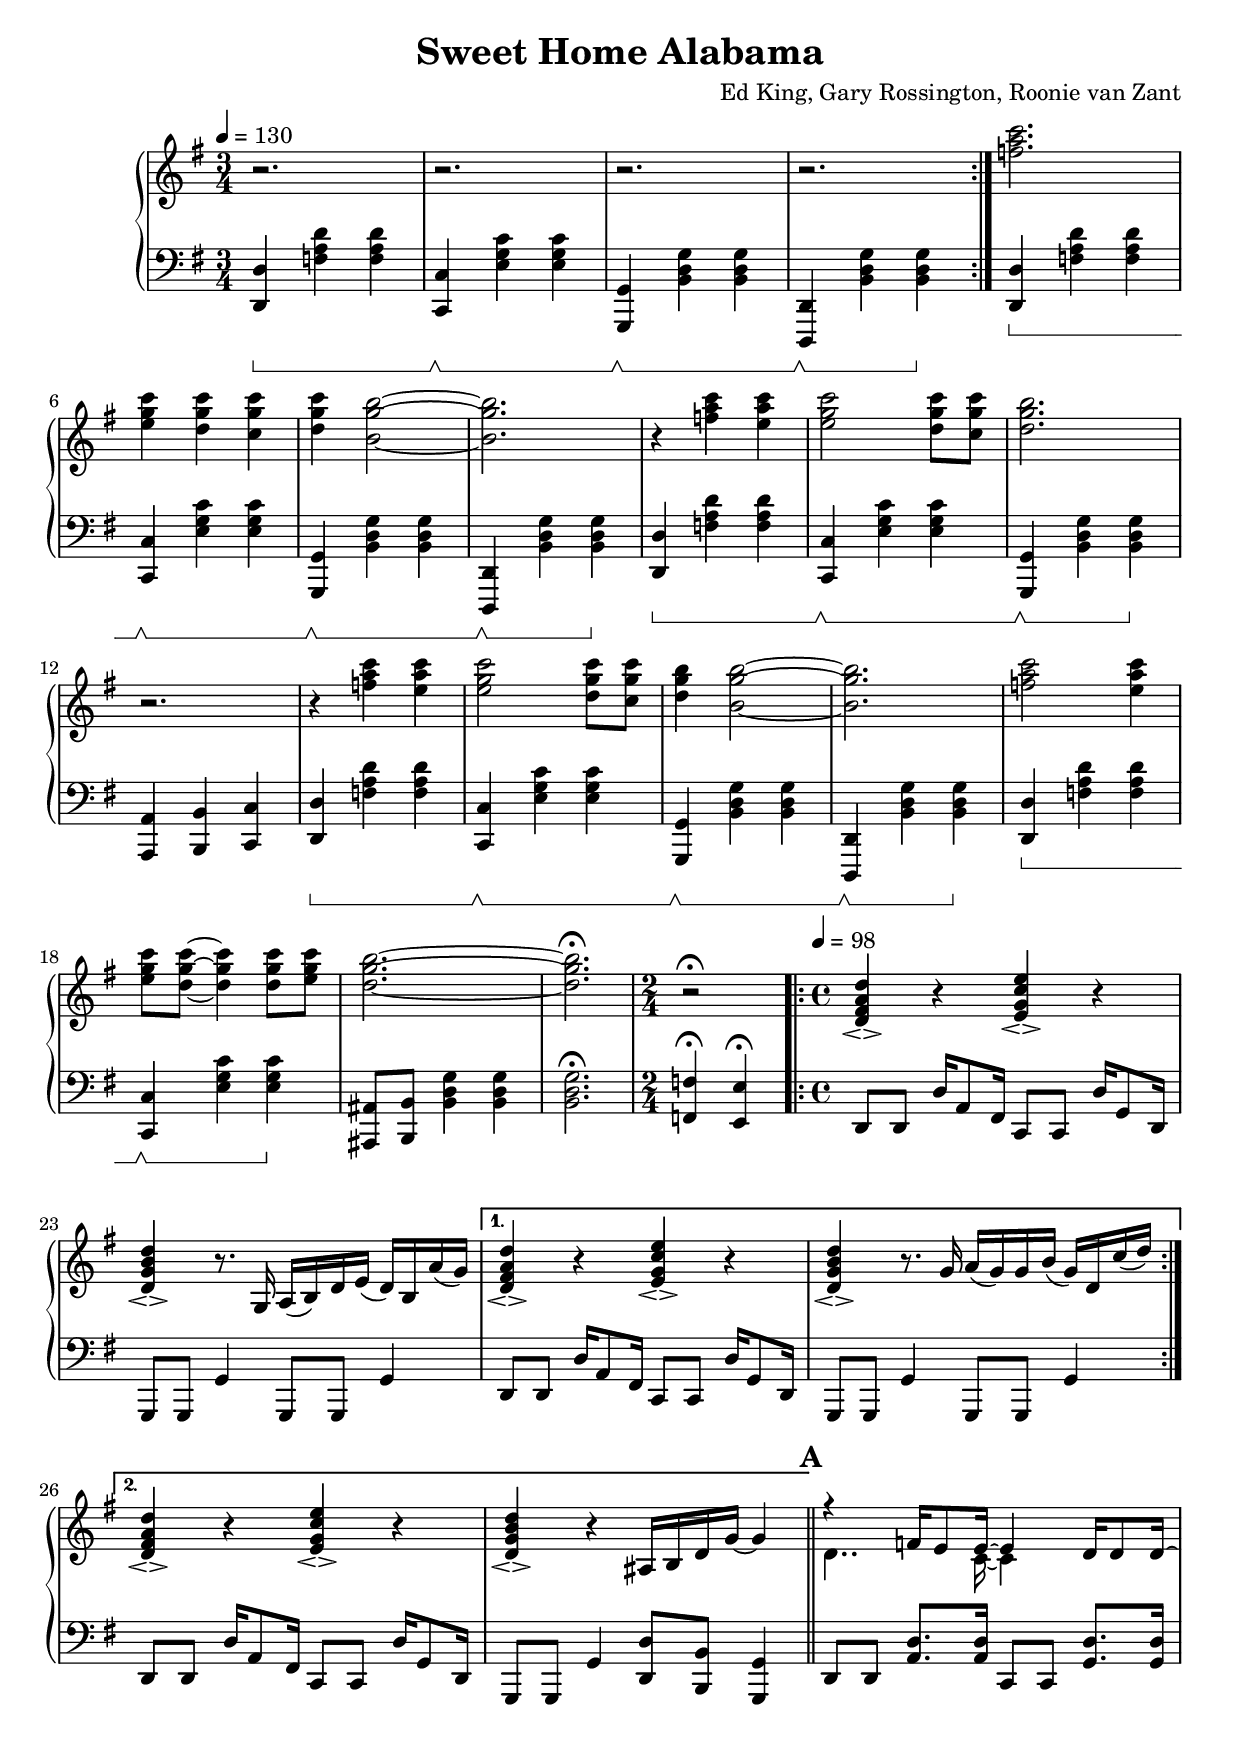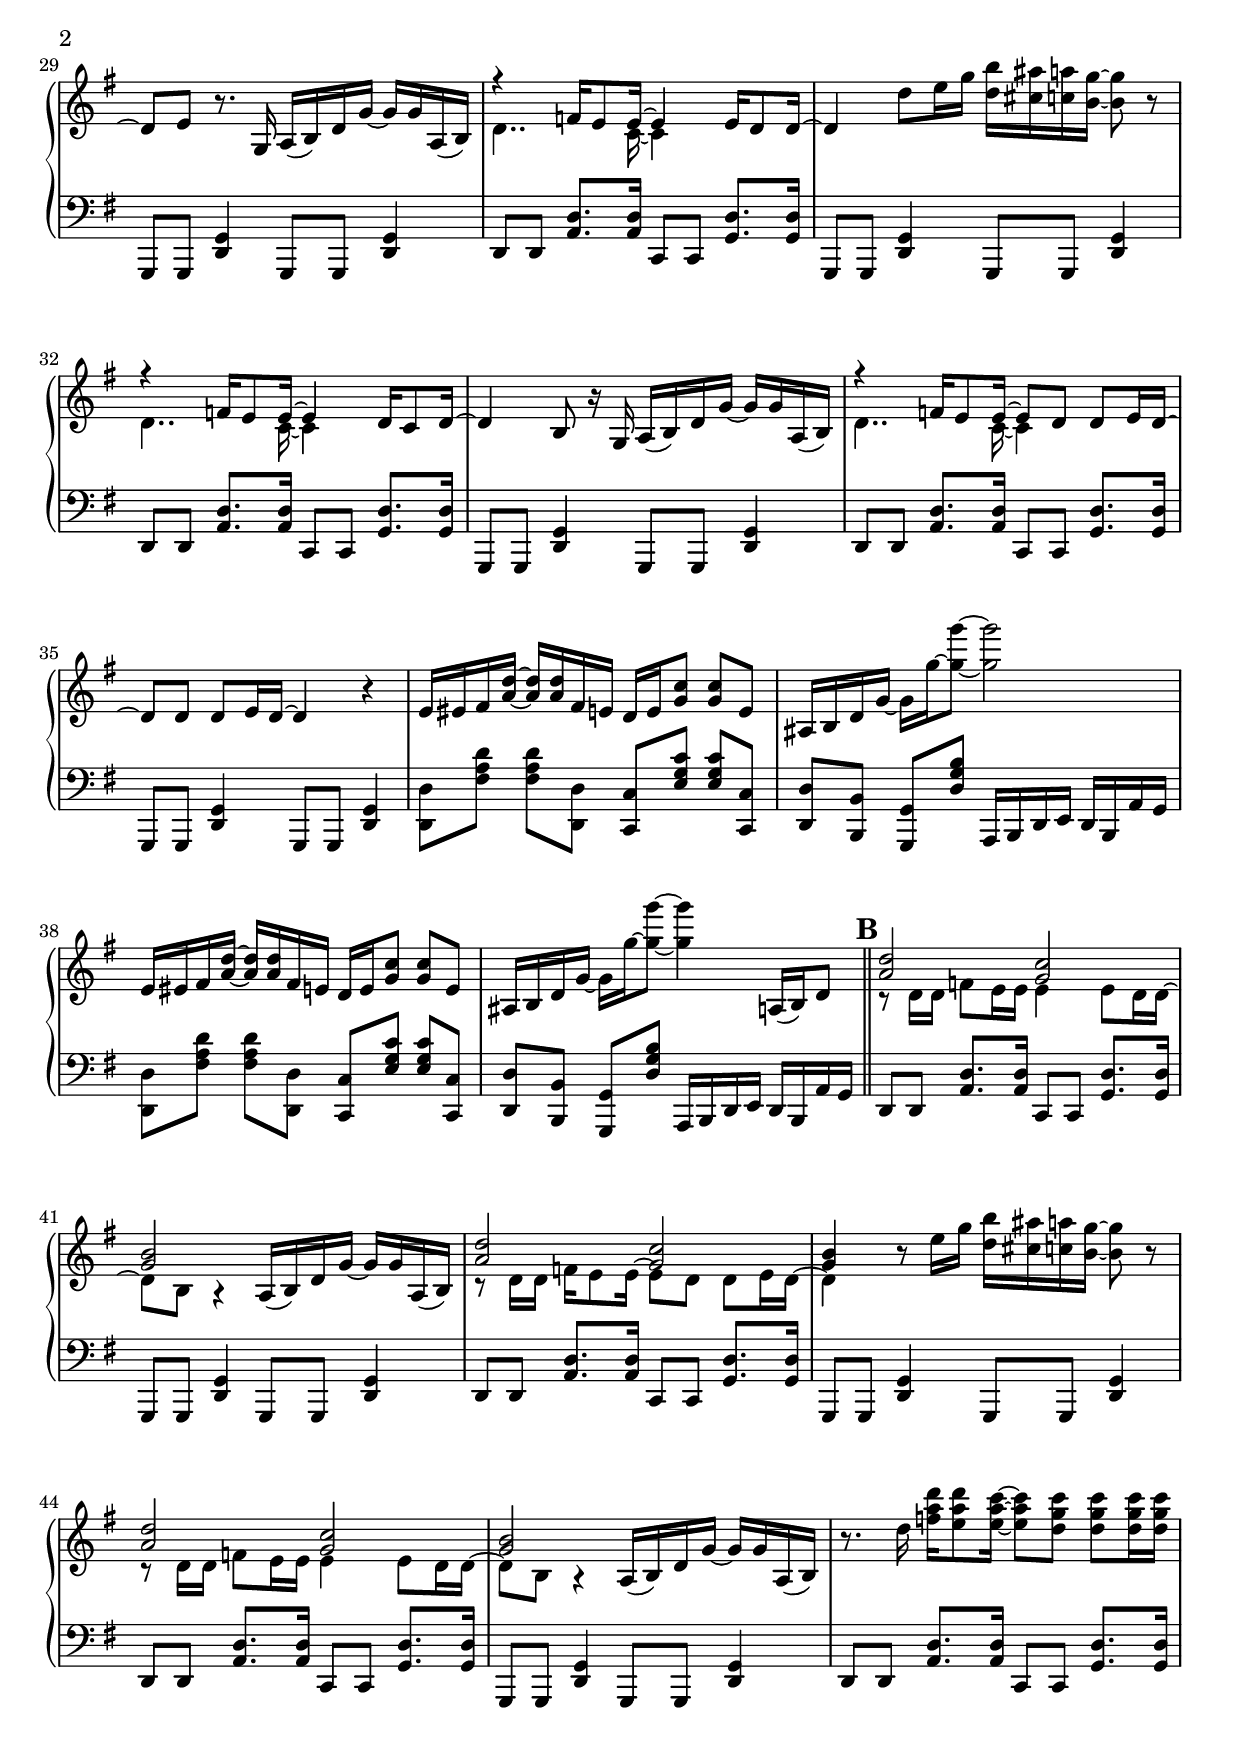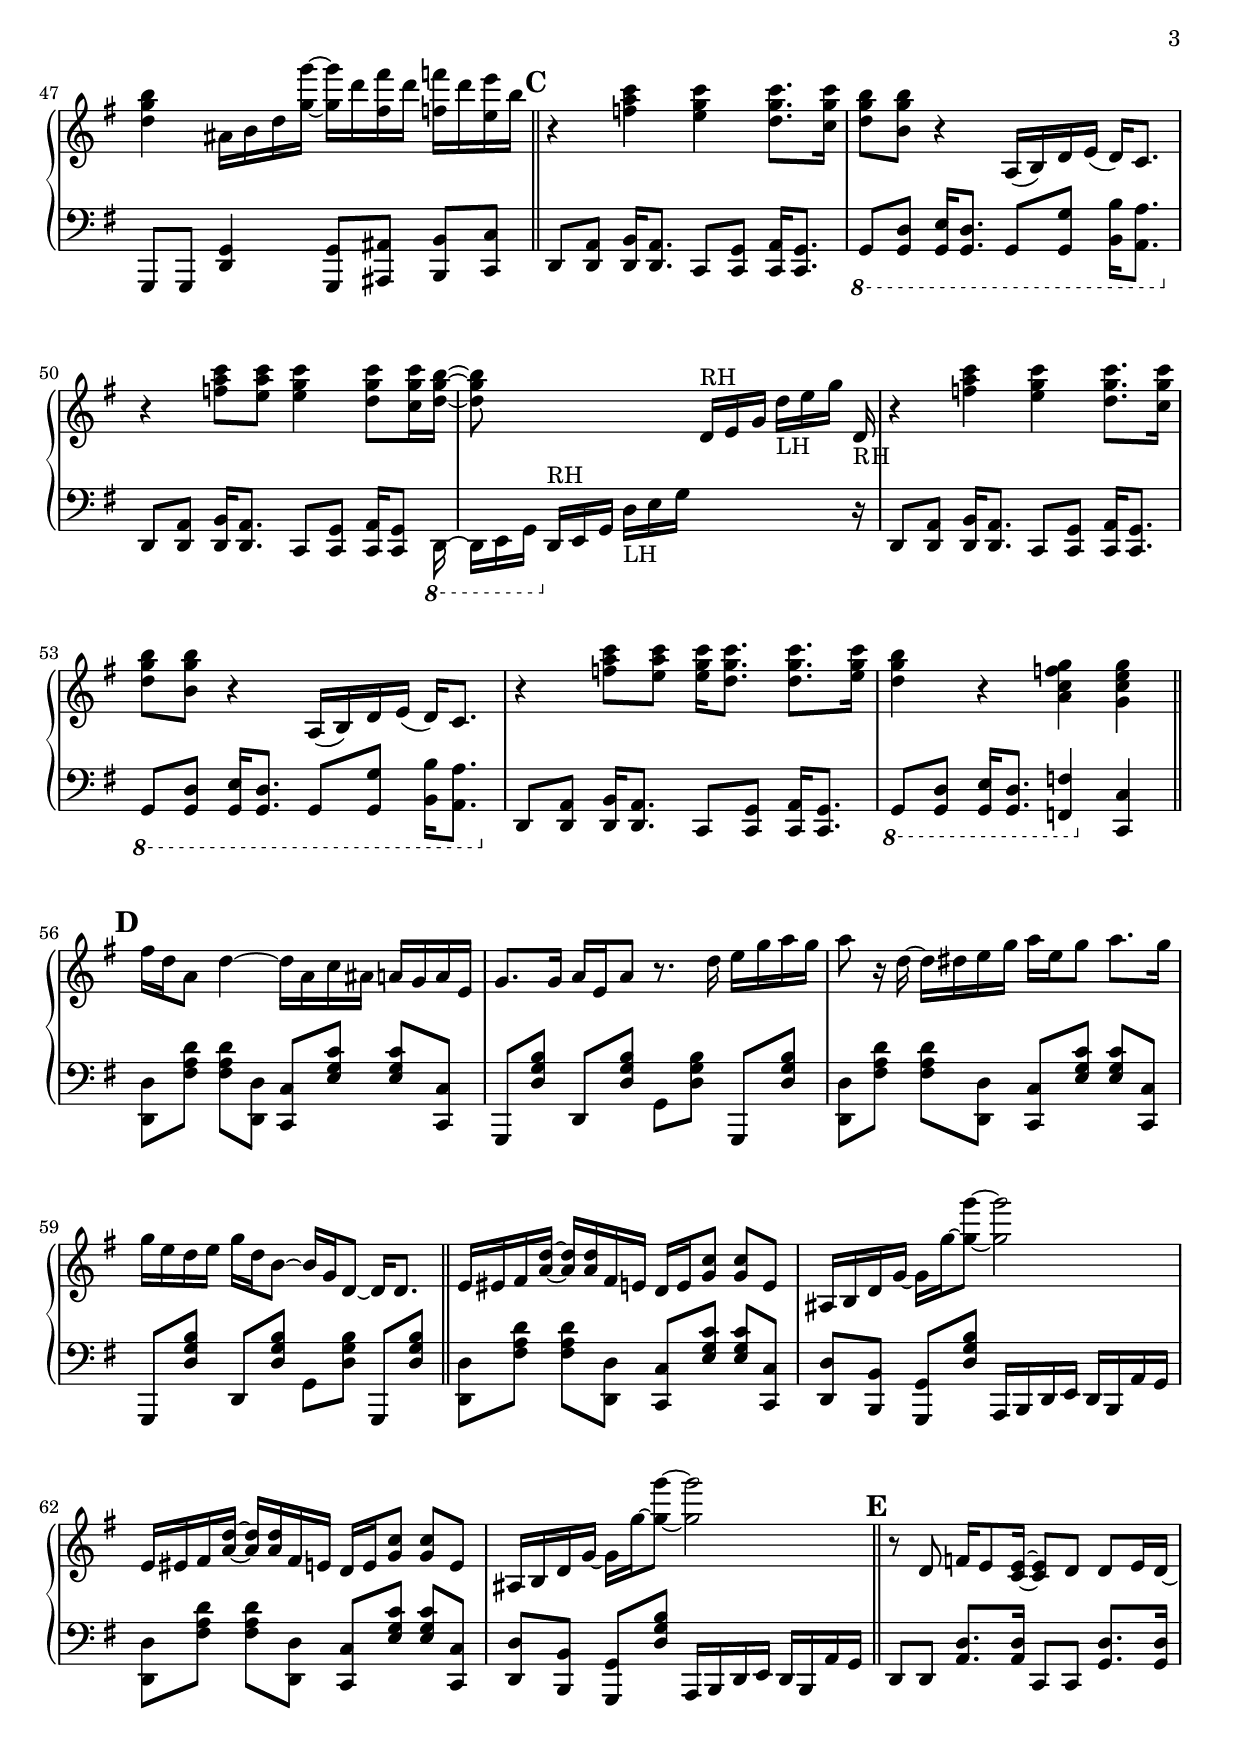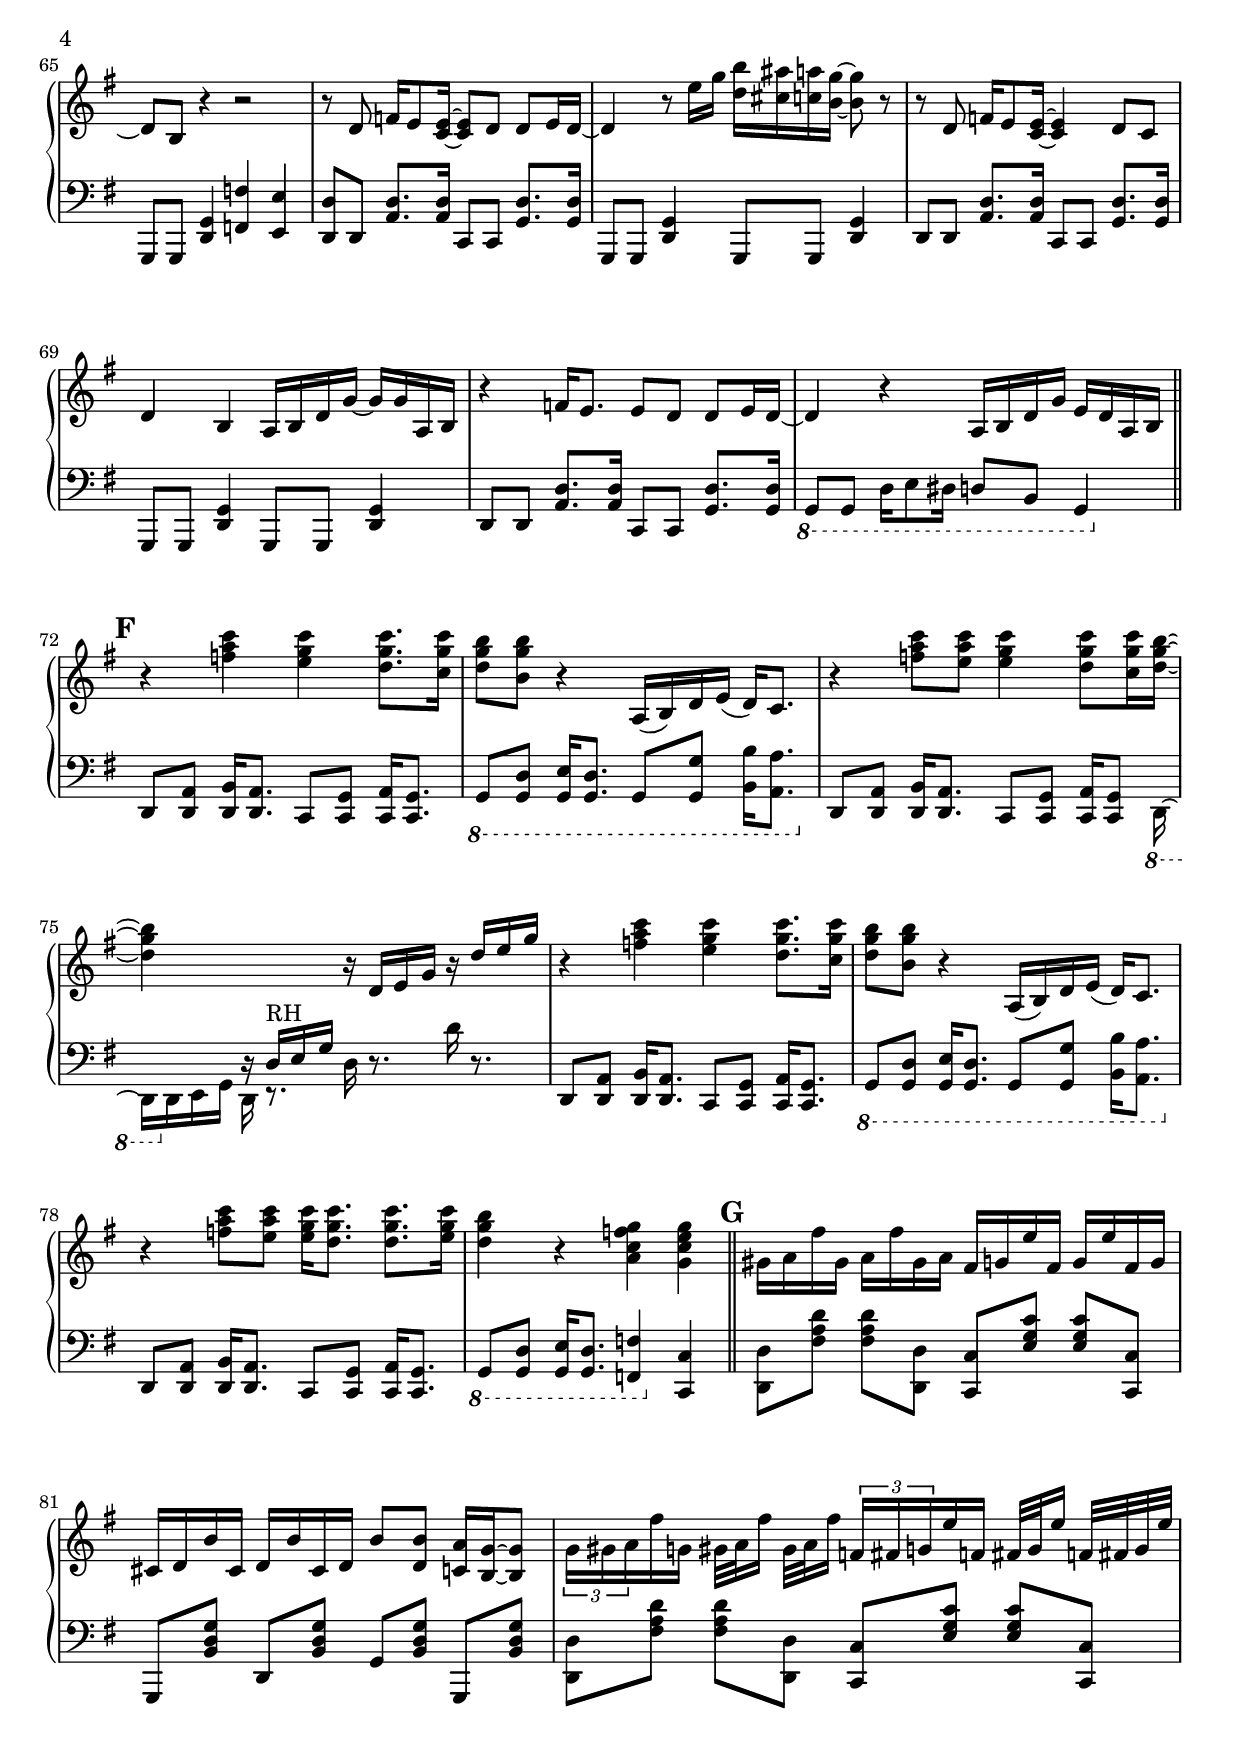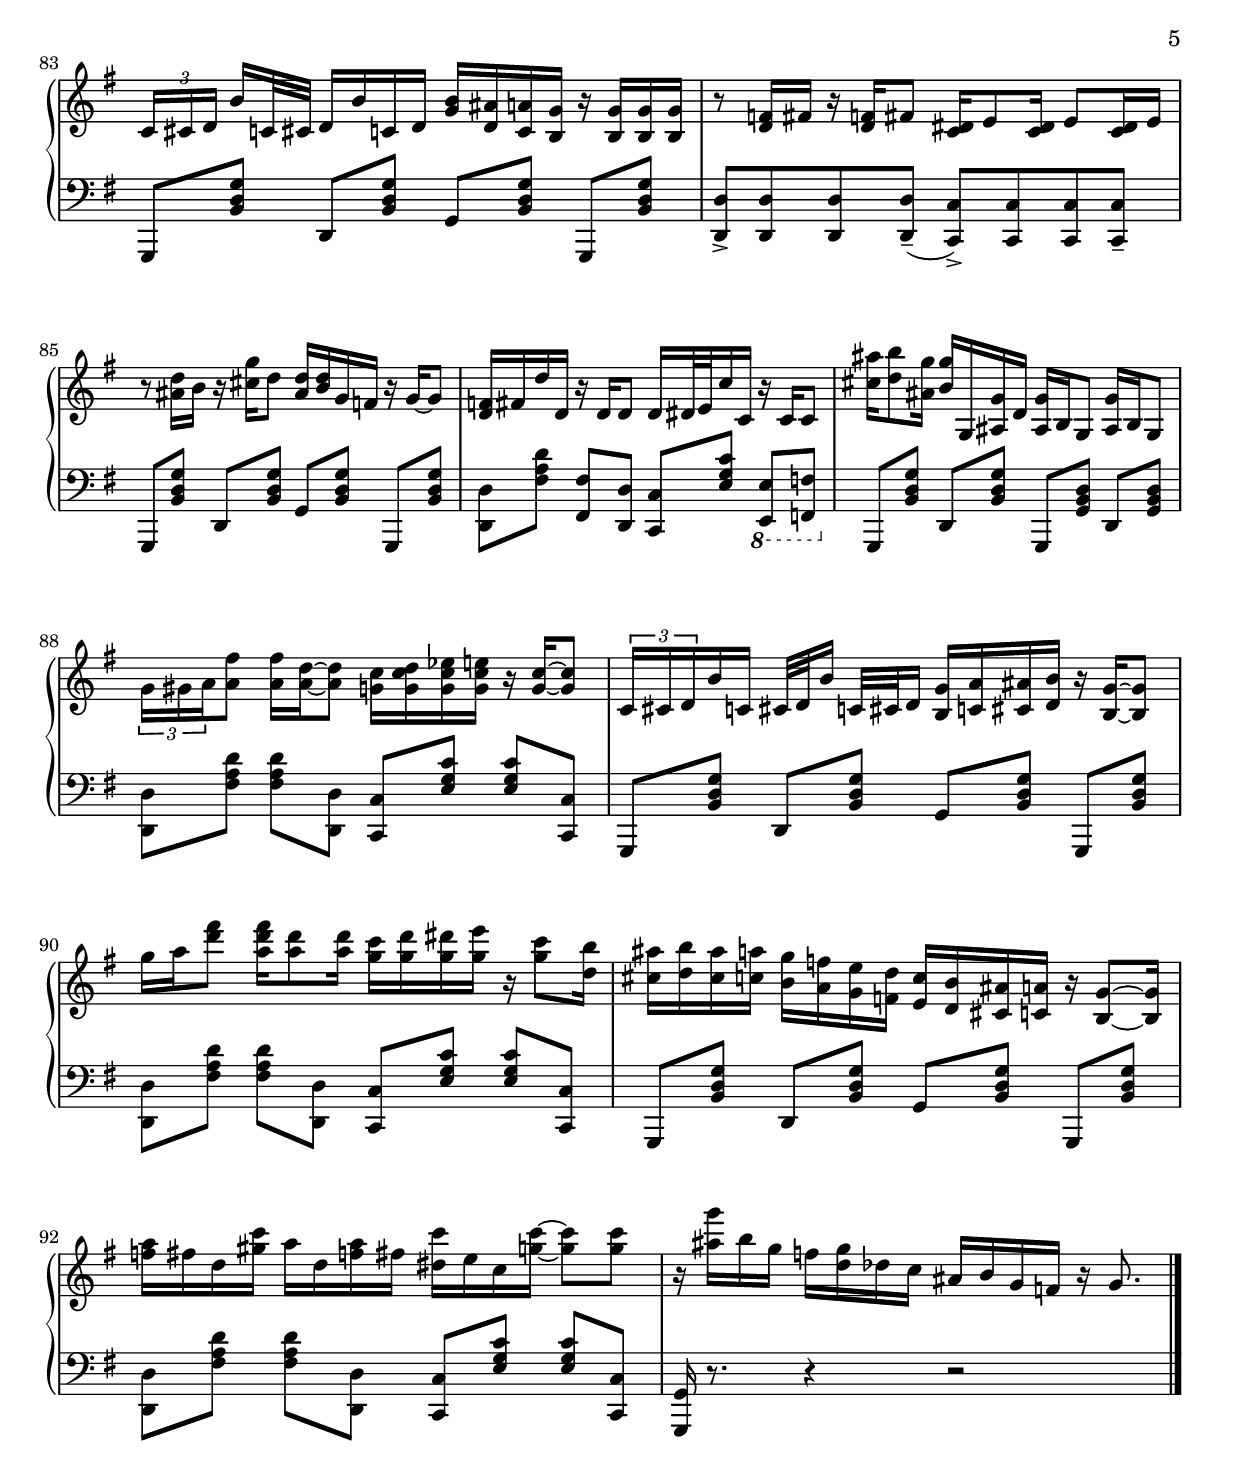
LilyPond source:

\version "2.18.2"

\header {
  title = "Sweet Home Alabama"
  composer = "Ed King, Gary Rossington, Roonie van Zant"
}

\score {
  \relative c'' {
    \new PianoStaff
    <<
  
      \new Staff = "up" {
	\clef treble
	\key g \major
	\tempo 4 = 130

				%Waltz intro RH
	\time 3/4
	\repeat volta 2 {r2. r2. r2. r2.}
	<f a c>2.
	<e g c>4 <d g c> <c g' c>
	<d g c> <b g' b>2~ <b g' b>2.
	r4 <f' a c>4 <e a c>
	<e g c>2 <d g c>8 <c g' c>
	<d g b>2. r2.
	r4 <f a c>4 <e a c>
	<e g c>2 <d g c>8 <c g' c>
	<d g b>4 <b g' b>2~ <b g' b>2.
	<f' a c>2 <e a c>4
	<e g c>8 <d g c>8~ <d g c>4 <d g c>8 <e g c>
	<d g b>2.~ <d g b>2.\fermata

	\time 2/4 r2\fermata
				%Intro riff
	\tempo 4 = 98
	\time 4/4
	\repeat volta 2 {
	  <d, fis a d>4\espressivo r <e g c e>\espressivo r
	  <d g b d>\espressivo r8.
	  g,16 a( b) d e( d) b a'( g)}
	\alternative {
	  {<d fis a d>4\espressivo r <e g c e>\espressivo r
	    <d g b d>\espressivo r8.
	    g16 a( g) g b( g) d c'( d)}
	  {<d, fis a d>4\espressivo r <e g c e>\espressivo r
	    <d g b d>\espressivo r
	    ais16 b d g~ g4}}
	
				%First verse RH
	\bar "||" \mark \default
	<<
	  {r4 f16 e8 e16~ e4 d16 d8 d16~ d8[ e]} % Big wheels keep on turnin'
	  \\
	  {\stemDown d4.. c16~ c4}
	>>
	r8. g16
	a16( b) d g~ g g a,( b) %guitar riff
	<<
	  {r4 f'16 e8 e16~ e4 e16 d8 d16~ d4} %Carry me home to see my kin
	  \\
	  {\stemDown d4.. c16~ c4}
	>>
	d'8 e16 g <d b'>16 <cis ais'> <c a'> <b g'>~ <b g'>8 r8
        <<
	  {r4 f16 e8 e16~ e4 d16 c8 d16~ d4 b8} %Singin' songs about the southland
	  \\
	  {\stemDown d4.. c16~ c4}
	>>
	r16 g16
	a16( b) d g~ g g a,( b) %guitar riff
	<<
				%Miss Alabamy once again
				%and I think it's a sin
	  {r4 f'16 e8 e16~ e8 d d e16 d~ d8 d d e16 d~ d4}
	  \\
	  {\stemDown d4.. c16~ c4}
	>>
	r4
	
				%Guitar riff RH
	e16 eis fis <a d>~ <a d> <a d> fis e
	d16 e <g c>8 <g c> e |
	ais,16 b d g~ g16 g'~ <g g'>8~ <g g'>2 |
	e,16 eis fis <a d>~ <a d> <a d> fis e
	d16 e <g c>8 <g c> e |
	ais,16 b d g~ g16 g'~ <g g'>8~ <g g'>4 a,,16( b) d8 |


	
		
				%Second Verse RH
	\bar "||" \mark \default
				%Well I heard Mr Young
				%sing about her
	\new Voice = "first"
	<< \stemUp
	   { <a' d>2 <g c> <g b> s2}
	\new Voice = "second"
	   { \stemDown
	     r8 d16 d f8 e16 e e4 e8 d16 d~ | d8 b r4
	     \stemNeutral
	     a16( b) d g~ g g a,( b) } | >>
				%Well I heard ole Neil put her down
	\new Voice = "first"
	<< \stemUp
	   { <a' d>2 <g c> <g b>4 s4 s2}
	   \new Voice = "second"
	   { \stemDown
	     r8 d16 d f16 e8 e16~ e8 d d e16 d~ | d4 r8
	     \stemNeutral
	     e'16 g
	     <d b'>16 <cis ais'> <c a'> <b g'>~ <b g'>8 r8}>> |

				%Well I hope Neil Young
				%will remember
	\new Voice = "first"
	<< \stemUp
	   { <a d>2 <g c> <g b> s2}
	\new Voice = "second"
	   { \stemDown
	     r8 d16 d f8 e16 e e4 e8 d16 d~ | d8 b r4
	     \stemNeutral
	     a16( b) d g~ g g a,( b) } | >>

				%Southern man don't need him around
				%anyhow
	r8. d'16 <f a d>16 <e a d>8 <e a c>16~ <e a c>8 <d g c>8
	<d g c> <d g c>16 <d g c> |
	<d g b>4 ais16 b d <g g'>~
	<g g'> d' <fis, fis'> d' <f, f'> d' <e, e'> b' 

	
				%Chorus 1
	\bar "||" \mark \default
	r4 <f a c>4 <e g c> <d g c>8. <c g' c>16 %Sweet Home Ala-
	<d g b>8 <b g' b> r4 a,16( b) d e( d) c8. %-bama
	r4 <f' a c>8 <e a c> <e g c>4 <d g c>8 <c g' c>16 <d g b>~ %Where the skies are so
	<d g b>8 %blue
	\change Staff = "down"
	\stemUp
	\skip 16 d,,,16^"RH" [ e g ] \skip 8.
	\change Staff = "up"
	d''16^"RH" [ e g ] \skip 8 \skip 16 d_"RH" |
	
	\stemNeutral
	r4 <f' a c>4 <e g c> <d g c>8. <c g' c>16 %Sweet Home Ala-
	<d g b>8 <b g' b> r4 a,16( b) d e( d) c8. %-bama
	r4 <f' a c>8 <e a c> <e g c>16 <d g c>8. <d g c> <e g c>16 %Lord .. to
	<d g b>4 r4 <a c f g>4 <g c e g> %you
	
				%Guitar solo
	\bar "||" \mark \default
	fis'16 d a8 d4~ d16 a c ais a g a e
	g8. g16 a e a8 r8. d16 e g a g
	a8 r16 d,~ d dis e g a e g8 a8. g16
	g e d e g d b8~ b16 g d8~ d16 d8.

				%Guitar riff RH
	\bar "||"
	e16 eis fis <a d>~ <a d> <a d> fis e
	d16 e <g c>8 <g c> e |
	ais,16 b d g~ g16 g'~ <g g'>8~ <g g'>2 |
	e,16 eis fis <a d>~ <a d> <a d> fis e
	d16 e <g c>8 <g c> e |
	ais,16 b d g~ g16 g'~ <g g'>8~ <g g'>2
	
				%Verse 3
	\bar "||" \mark \default
				%In B'ham they love the governor
	r8 d, f16 e8 <c e>16~ <c e>8 d d e16 d~ |
	d8 b r4 r2
				%Now we all did what we could do
	r8 d f16 e8 <c e>16~ <c e>8 d d e16 d~ |
	d4 r8 e'16 g <d b'>16 <cis ais'> <c a'> <b g'>~ <b g'>8 r8
				%Now Watergate does not bother me
	r8 d, f16 e8 <c e>16~ <c e>4 d8 c |
	d4 b a16 b d g~ g g a, b
				%Does your conscience bother you
	r4 f'16 e8. e8 d d e16 d~ d4 r4
	a16 b d g e d a b
					%Chorus 2
	\bar "||" \mark \default
	r4 <f'' a c>4 <e g c> <d g c>8. <c g' c>16 %Sweet Home Ala-
	<d g b>8 <b g' b> r4 a,16( b) d e( d) c8. %-bama
	r4 <f' a c>8 <e a c> <e g c>4 <d g c>8 <c g' c>16 <d g b>~ %Where the skies are so
	%blue
	<d g b>4
	\stemUp \change Staff = "down"
	r16 d,,^"RH" e g
	\change Staff = "up"
	r16 d' e g
	r16 d' e g
	\stemNeutral
	r4 <f a c>4 <e g c> <d g c>8. <c g' c>16 %Sweet Home Ala-
	<d g b>8 <b g' b> r4 a,16( b) d e( d) c8. %-bama
	r4 <f' a c>8 <e a c> <e g c>16 <d g c>8. <d g c> <e g c>16 %Lord .. to
	<d g b>4 r4 <a c f g>4 <g c e g> %you
	
				%Piano Solo
	\bar "||" \mark \default
	gis16 a fis' gis, a fis' gis, a
	fis g e' fis, g e' fis, g
	cis, d b' cis, d b' cis, d
	b'8 <d, b'> <c a'>16 <b g'>~ <b g'>8
	\tuplet 3/2 {g'16[ gis a} fis'16 g,] gis32[ a fis'16] gis,32 a fis'16
	\tuplet 3/2 {f,16[ fis g} e'16 f,] fis32[ g e'16] f,32 fis g e'
	\tuplet 3/2 {c,16[ cis d]} b'16[ c,32 cis] d16 b' c, d
	<g b>16 <d ais'> <c a'> <b g'> 16r <b g'>16 <b g'> <b g'>
	r8 <d f>16 fis16 r <d f>16 fis8 <c dis>16 e8 <c dis>16 e8 <c dis>16 e
	r8 <ais d>16 b r16 <cis g'> d8 <ais d>16 <b d> g f r g~ g8
	<d f>16 fis d' d, r16 d d8 d16 dis32 e c'16 c, r16 c c8
	<cis' ais'>16 <d b'>8 <ais g'>16 <b g'> g, <ais g'> d
	<ais g'> b g8 <ais g'>16 b g8
	\tuplet 3/2 {g'16 gis a} <a fis'>8 <a fis'>16 <a d>~ <a d>8
	<g c>16 <g c d> <g c es> <g c e> 16r <g c>~ <g c>8
	\tuplet 3/2 {c,16 cis d} b' c, cis32[ d b'16] c,32[ cis d16]
	<b g'>16 <c a'> <cis ais'> <d b'> r16 <b g'>16~ <b g'>8
	g''16 a <d fis>8 <a d fis>16 <a d>8 <a d>16
	<g c>16 <g d'> <g dis'> <g e'> r16 <g c>8 <d b'>16
	<cis ais'>16 <d b'> <cis ais'> <c a'> <b g'> <a f'> <g e'> <f d'>
	<e c'> <d b'> <cis ais'> <c a'> r16 <b g'>8~ <b g'>16
	<f'' a>16 fis d <gis c> a d, <f a> fis <dis c'> e c <g' c>~ <g c>8 <g c>
	r16 <ais g'> b g f <d g> des c ais b g f r16 g8.
	
	\bar "|." %Ending bar mark
      }

				%Left Hand
      
      \new Staff = "down" {
	\clef "bass"
	\key g \major

				%Waltz intro LH
	\time 3/4
	\set Staff.pedalSustainStyle = #'bracket
	\repeat volta 2 {
	  <d,, d'>4\sustainOn <f' a d> <f a d>
	  <c, c'>\sustainOff \sustainOn <e' g c> <e g c>
	  <g,, g'>\sustainOff \sustainOn <b' d g> <b d g> 
	  <d,, d'>\sustainOff \sustainOn <b'' d g> <b d g>\sustainOff
	  }
	
	<d, d'>4 \sustainOn <f' a d> <f a d>
	<c, c'>\sustainOff \sustainOn <e' g c> <e g c>
	<g,, g'>\sustainOff \sustainOn <b' d g> <b d g> 
	<d,, d'>\sustainOff \sustainOn <b'' d g> <b d g>\sustainOff
	
	<d, d'>4 \sustainOn <f' a d> <f a d>
	<c, c'> \sustainOff \sustainOn <e' g c> <e g c>
	<g,, g'> \sustainOff \sustainOn <b' d g> <b d g> \sustainOff
	<a, a'> <b b'> <c c'>
	
	<d d'>4 \sustainOn <f' a d> <f a d>
	<c, c'> \sustainOff \sustainOn <e' g c> <e g c>
	<g,, g'> \sustainOff \sustainOn <b' d g> <b d g>
	<d,, d'> \sustainOff \sustainOn <b'' d g> <b d g> \sustainOff

	<d, d'>4 \sustainOn <f' a d> <f a d>
	<c, c'> \sustainOff \sustainOn <e' g c> <e g c> \sustainOff
	<ais,, ais'>8 <b b'> <b' d g>4 <b d g>

	<b d g>2.\fermata
	
	\time 2/4  <f f'>4\fermata <e e'>\fermata

				%Intro riff
	\time 4/4
	\repeat unfold 2 {
	  d8 d d'16 a8 fis16 c8 c d'16 g,8 d16
	  g,8 g g'4 g,8 g g'4
	}
	d8 d d'16 a8 fis16 c8 c d'16 g,8 d16
	g,8 g g'4 <d d'>8 <b b'> <g g'>4

				%First Verse
	\repeat unfold 4 {
	  d'8 d <a' d>8. <a d>16 c,8 c <g' d'>8. <g d'>16
	  g,8 g <d' g>4 g,8 g <d' g>4
	}

				%Guitar riff LH
	\repeat unfold 2 {
	  <d d'>8 [ <fis' a d> ] <fis a d> [ <d, d'>8 ]
	  <c c'>8 [ <e' g c> ] <e g c> [ <c, c'> ] 
	  <d d'>8 [ <b b'> ] <g g'> [ <d'' g b> ]
	  a,16 b d e d b a' g
	}
				%Second Verse LH
	\repeat unfold 3 {
	  d8 d <a' d>8. <a d>16 c,8 c <g' d'>8. <g d'>16
	  g,8 g <d' g>4 g,8 g <d' g>4
	}
	d8 d <a' d>8. <a d>16 c,8 c <g' d'>8. <g d'>16
	g,8 g <d' g>4 <g, g'>8 [ <ais ais'> ] <b b'> [ <c c'> ]
	
				%Chorus 1
				%Sweet Home Alabama
	d8 <d a'> <d b'>16 <d a'>8.
	c8 <c g'> <c a'>16 <c g'>8. |
	\ottava #-1
	g8 <g d'> <g e'>16 <g d'>8.
	g8 <g g'> <b b'>16 <a a'>8. |
	\ottava #0
				%Where the skies are so blue
	d8 <d a'> <d b'>16 <d a'>8.
	c8 <c g'> <c a'>16 [ <c g'>8 ]
	\ottava #-1 \stemDown
	d,16~ | d e g
	\ottava #0
	\skip 8.
	d''16_"LH" [ e g ] \skip 16 \skip 8
	\change Staff = "up"
	d''16_"LH" [ e g ]
	\change Staff = "down" r16 |
	\stemNeutral
				%Sweet Home Alabama
	d,,,8 <d a'> <d b'>16 <d a'>8.
	c8 <c g'> <c a'>16 <c g'>8. |
	\ottava #-1
	g8 <g d'> <g e'>16 <g d'>8.
	g8 <g g'> <b b'>16 <a a'>8. |
	\ottava #0
				%Lord I'm coming home to you
	d8 <d a'> <d b'>16 <d a'>8.
	c8 <c g'> <c a'>16 <c g'>8. |
	\ottava #-1
	g8 <g d'> <g e'>16 <g d'>8.
	<f f'>4
	\ottava #0
	<c' c'>

				%Guitar Solo
	\repeat unfold 2 {
	  <d d'>8 [ <fis' a d> ] <fis a d> [ <d, d'> ]
	  <c c'> [ <e' g c> ] <e g c> [ <c, c'> ] |
	  g [ <d'' g b> ] d, [ <d' g b> ]
	  g, [ <d' g b> ] g,, [ <d'' g b> ] |
	  }

				%Guitar riff LH
	\repeat unfold 2 {
	  <d, d'>8 [ <fis' a d> ] <fis a d> [ <d, d'>8 ]
	  <c c'>8 [ <e' g c> ] <e g c> [ <c, c'> ] 
	  <d d'>8 [ <b b'> ] <g g'> [ <d'' g b> ]
	  a,16 b d e d b a' g }
	  
				%Verse 3 LH
	d8 d <a' d>8. <a d>16 c,8 c <g' d'>8. <g d'>16
	g,8 g <d' g>4 <f f'> <e e'>
	<d d'>8 d <a' d>8. <a d>16 c,8 c <g' d'>8. <g d'>16
	g,8 g <d' g>4 g,8 g <d' g>4
	d8 d <a' d>8. <a d>16 c,8 c <g' d'>8. <g d'>16
	g,8 g <d' g>4 g,8 g <d' g>4
	d8 d <a' d>8. <a d>16 c,8 c <g' d'>8. <g d'>16
	\ottava #-1
	g,8 g d'16 e8 dis16 d8 b g4
	\ottava #0
	
				%Chorus 2
				%Sweet Home Alabama
	d'8 <d a'> <d b'>16 <d a'>8.
	c8 <c g'> <c a'>16 <c g'>8. |
	\ottava #-1
	g8 <g d'> <g e'>16 <g d'>8.
	g8 <g g'> <b b'>16 <a a'>8. |
	\ottava #0
				%Where the skies are so blue
	d8 <d a'> <d b'>16 <d a'>8.
	c8 <c g'> <c a'>16 [ <c g'>8 ]
	\stemDown \ottava #-1
	d,16~ | d
	\ottava #0
	d'16 e g
	d16 r8.
	d'16 r8.
	d'16 r8. |
	\stemNeutral
				%Sweet Home Alabama
	d,,8 <d a'> <d b'>16 <d a'>8.
	c8 <c g'> <c a'>16 <c g'>8. |
	\ottava #-1
	g8 <g d'> <g e'>16 <g d'>8.
	g8 <g g'> <b b'>16 <a a'>8. |
	\ottava #0
				%Lord I'm coming home to you
	d8 <d a'> <d b'>16 <d a'>8.
	c8 <c g'> <c a'>16 <c g'>8. |
	\ottava #-1
	g8 <g d'> <g e'>16 <g d'>8.
	<f f'>4
	\ottava #0
	<c' c'>

				%Piano solo
	\repeat unfold 2 {
	  <d d'>8 [ <fis' a d> ] <fis a d> [ <d, d'> ]
	  <c c'> [ <e' g c> ] <e g c> [ <c, c'> ] |
	  g8 [ <b' d g> ] d, [ <b' d g> ] g [ <b d g> ] g, [ <b' d g> ]
	  }


	<d, d'>8\accent <d d'> <d d'> <d d'>\tenuto (
	<c c'>\accent ) <c c'> <c c'> <c c'>\tenuto
	g8 [ <b' d g> ] d, [ <b' d g> ] g [ <b d g> ] g, [ <b' d g> ]

	<d, d'>8 [ <fis' a d> ] <fis, fis'> [ <d d'> ]
	<c c'> [ <e' g c> ]
	\ottava #-1 <e,, e'> [ <f f'> ] \ottava #0
	g [ <b' d g> ] d, [ <b' d g>  ] g, [ <g' b d> ] d [ <g b d> ]
	
	\repeat unfold 2 {
	  <d d'>8 [ <fis' a d> ] <fis a d> [ <d, d'> ]
	  <c c'> [ <e' g c> ] <e g c> [ <c, c'> ] |
	  g8 [ <b' d g> ] d, [ <b' d g> ] g [ <b d g> ] g, [ <b' d g> ]
	  }
	
	<d, d'>8 [ <fis' a d> ] <fis a d> [ <d, d'> ]
	<c c'> [ <e' g c> ] <e g c> [ <c, c'> ]
	<g g'>16 r8. r4 r2
      }
    >>
  }
  
  %Generate MIDI output
  %\midi{}

}
